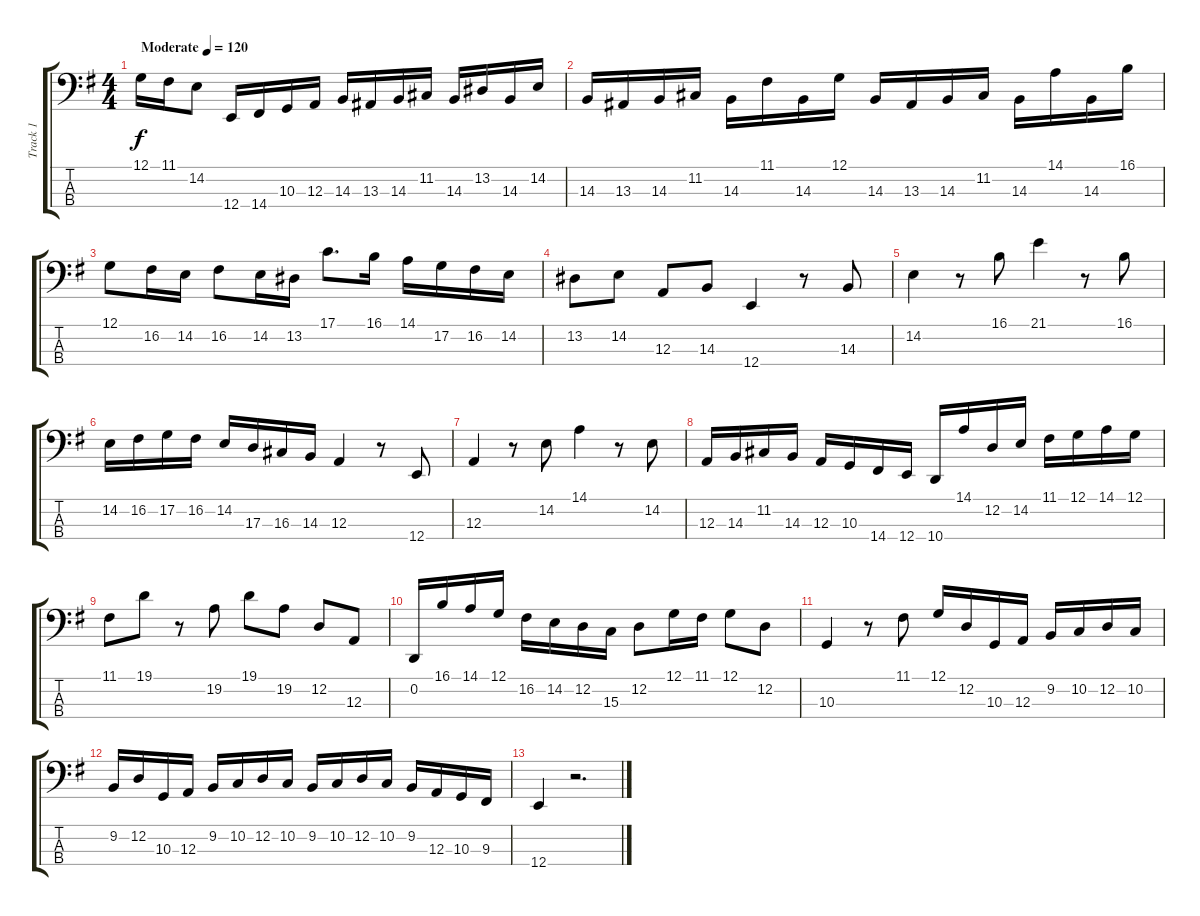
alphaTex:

\track ("Track 1" "Track 1") {instrument cello}
\staff {score tabs}
\tuning (G2 D2 A1 E1) {hide}
\ts (4 4)
\tempo (120 "Moderate")
\clef f4
\ks g
12.1.16{dy f instrument cello} 11.1.16 14.2.8 12.4.16 14.4.16 10.3.16 12.3.16 14.3.16 13.3.16 14.3.16 11.2.16 14.3.16 13.2.16 14.3.16 14.2.16 |
14.3.16 13.3.16 14.3.16 11.2.16 14.3.16 11.1.16 14.3.16 12.1.16 14.3.16 13.3.16 14.3.16 11.2.16 14.3.16 14.1.16 14.3.16 16.1.16 |
12.1.8 16.2.16 14.2.16 16.2.8 14.2.16 13.2.16 17.1.8{d} 16.1.16 14.1.16 17.2.16 16.2.16 14.2.16 |
13.2.8 14.2.8 12.3.8 14.3.8 12.4.4 r.8 14.3.8 |
14.2.4 r.8 16.1.8 21.1.4 r.8 16.1.8 |
14.2.16 16.2.16 17.2.16 16.2.16 14.2.16 17.3.16 16.3.16 14.3.16 12.3.4 r.8 12.4.8 |
12.3.4 r.8 14.2.8 14.1.4 r.8 14.2.8 |
12.3.16 14.3.16 11.2.16 14.3.16 12.3.16 10.3.16 14.4.16 12.4.16 10.4.16 14.1.16 12.2.16 14.2.16 11.1.16 12.1.16 14.1.16 12.1.16 |
11.1.8 19.1.8 r.8 19.2.8 19.1.8 19.2.8 12.2.8 12.3.8 |
0.2.16 16.1.16 14.1.16 12.1.16 16.2.16 14.2.16 12.2.16 15.3.16 12.2.8 12.1.16 11.1.16 12.1.8 12.2.8 |
10.3.4 r.8 11.1.8 12.1.16 12.2.16 10.3.16 12.3.16 9.2.16 10.2.16 12.2.16 10.2.16 |
9.2.16 12.2.16 10.3.16 12.3.16 9.2.16 10.2.16 12.2.16 10.2.16 9.2.16 10.2.16 12.2.16 10.2.16 9.2.16 12.3.16 10.3.16 9.3.16 |
12.4.4 r.2{d}
